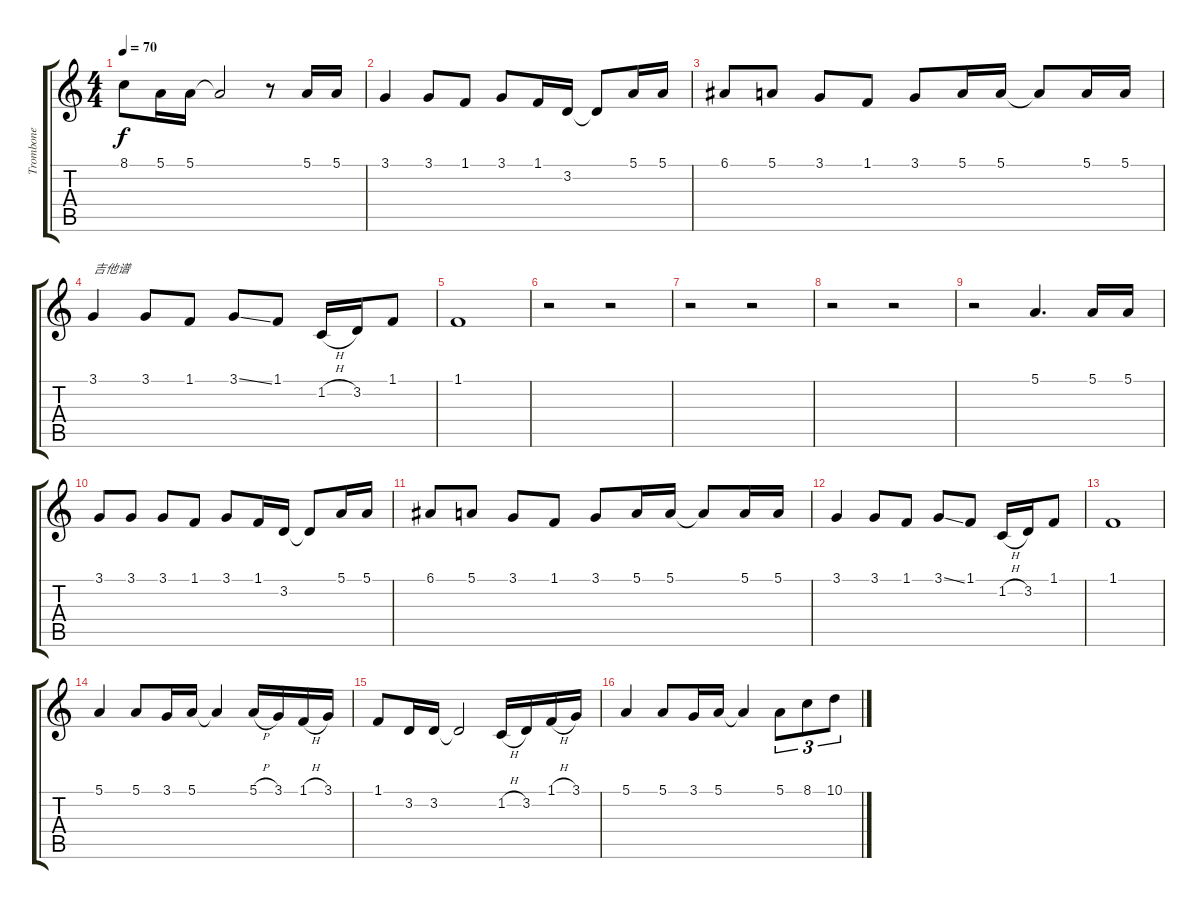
\track ("Trombone" "Trombone") {instrument trombone}
\staff {score tabs}
\tuning (E4 B3 G3 D3 A2 E2) {hide}
\ts (4 4)
\tempo 70
\clef g2
\ks c
8.1.8{dy f} 5.1.16 5.1.16 5.1{t}.2 r.8 5.1.16 5.1.16 |
3.1.4 3.1.8 1.1.8 3.1.8 1.1.16 3.2.16 3.2{t}.8 5.1.16 5.1.16 |
6.1.8 5.1.8 3.1.8 1.1.8 3.1.8 5.1.16 5.1.16 5.1{t}.8 5.1.16 5.1.16 |
3.1.4{txt "吉他谱"} 3.1.8 1.1.8 3.1{ss}.8 1.1.8 1.2{h}.16 3.2.16 1.1.8 |
1.1.1 |
r.2 r.2 |
r.2 r.2 |
r.2 r.2 |
r.2 5.1.4{d} 5.1.16 5.1.16 |
3.1.8 3.1.8 3.1.8 1.1.8 3.1.8 1.1.16 3.2.16 3.2{t}.8 5.1.16 5.1.16 |
6.1.8 5.1.8 3.1.8 1.1.8 3.1.8 5.1.16 5.1.16 5.1{t}.8 5.1.16 5.1.16 |
3.1.4 3.1.8 1.1.8 3.1{ss}.8 1.1.8 1.2{h}.16 3.2.16 1.1.8 |
1.1.1 |
5.1.4 5.1.8 3.1.16 5.1.16 5.1{t}.4 5.1{h}.16 3.1.16 1.1{h}.16 3.1.16 |
1.1.8 3.2.16 3.2.16 3.2{t}.2 1.2{h}.16 3.2.16 1.1{h}.16 3.1.16 |
5.1.4 5.1.8 3.1.16 5.1.16 5.1{t}.4 5.1.8{tu (3 2)} 8.1.8{tu (3 2)} 10.1.8{tu (3 2)}
